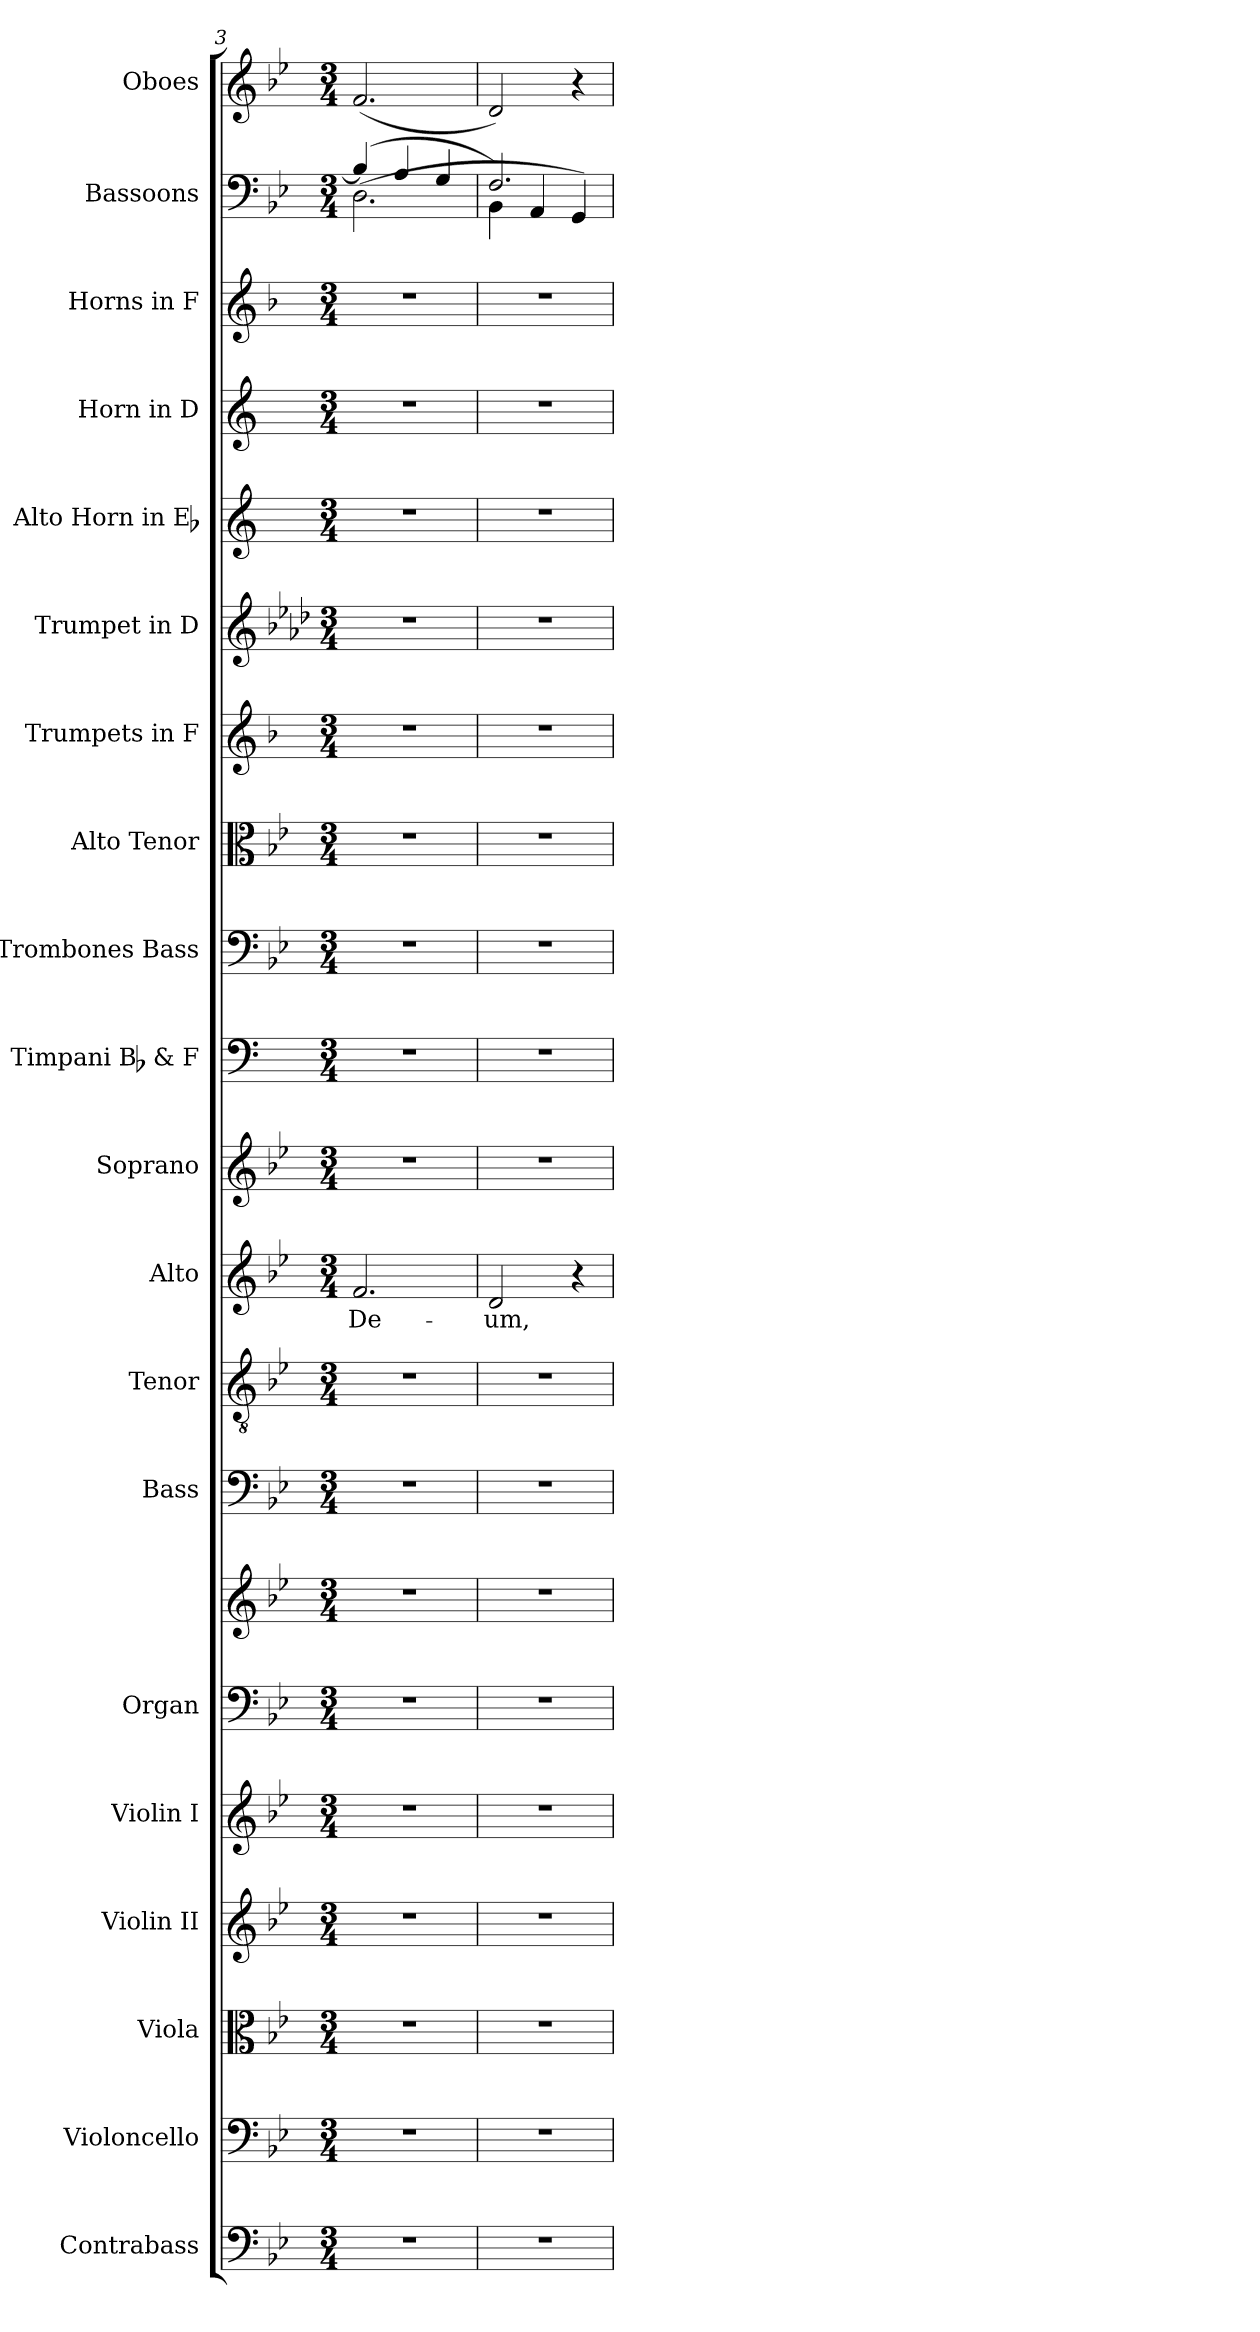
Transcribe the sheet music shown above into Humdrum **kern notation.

**kern	**kern	**kern	**kern	**kern	**kern	**kern	**kern	**kern	**kern	**text	**kern	**kern	**kern	**kern	**kern	**kern	**kern	**kern	**kern	**kern	**kern
*part20	*part19	*part18	*part17	*part16	*part15	*part15	*part14	*part13	*part12	*part12	*part11	*part10	*part9	*part8	*part7	*part6	*part5	*part4	*part3	*part2	*part1
*staff21	*staff20	*staff19	*staff18	*staff17	*staff16	*staff15	*staff14	*staff13	*staff12	*staff12	*staff11	*staff10	*staff9	*staff8	*staff7	*staff6	*staff5	*staff4	*staff3	*staff2	*staff1
*I"Contrabass	*I"Violoncello	*I"Viola	*I"Violin II	*I"Violin I	*I"Organ	*	*I"Bass	*I"Tenor	*I"Alto	*	*I"Soprano	*I"Timpani Bb & F	*I"Trombones  Bass	*I"Alto Tenor	*I"Trumpets in F	*I"Trumpet in D	*I"Alto Horn in Eb	*I"Horn in D	*I"Horns in F	*I"Bassoons	*I"Oboes
*I'Cb.	*I'Vc.	*I'Vla.	*I'Vln. II	*I'Vln. I	*I'Org.	*	*I'B.	*I'T.	*I'A.	*	*I'S.	*I'Timp.	*	*	*	*	*	*	*I'Hn.	*I'Bsn.	*I'Ob.
*clefF4	*clefF4	*clefC3	*clefG2	*clefG2	*clefF4	*clefG2	*clefF4	*clefGv2	*clefG2	*	*clefG2	*clefF4	*clefF4	*clefC3	*clefG2	*clefG2	*clefG2	*clefG2	*clefG2	*clefF4	*clefG2
*ITrd7c12	*	*	*	*	*	*	*	*ITrd7c12	*	*	*	*	*	*	*ITrd4c7	*ITrd-1c-2	*ITrd5c8	*ITrd6c10	*ITrd4c7	*	*
*k[b-e-]	*k[b-e-]	*k[b-e-]	*k[b-e-]	*k[b-e-]	*k[b-e-]	*k[b-e-]	*k[b-e-]	*k[b-e-]	*k[b-e-]	*	*k[b-e-]	*k[]	*k[b-e-]	*k[b-e-]	*k[b-e-]	*k[b-e-]	*k[f#c#g#d#]	*k[f#c#]	*k[b-e-]	*k[b-e-]	*k[b-e-]
*B-:	*B-:	*B-:	*B-:	*B-:	*B-:	*B-:	*B-:	*B-:	*B-:	*	*B-:	*C:	*B-:	*B-:	*B-:	*B-:	*E:	*D:	*B-:	*B-:	*B-:
*M3/4	*M3/4	*M3/4	*M3/4	*M3/4	*M3/4	*M3/4	*M3/4	*M3/4	*M3/4	*	*M3/4	*M3/4	*M3/4	*M3/4	*M3/4	*M3/4	*M3/4	*M3/4	*M3/4	*M3/4	*M3/4
=3	=3	=3	=3	=3	=3	=3	=3	=3	=3	=3	=3	=3	=3	=3	=3	=3	=3	=3	=3	=3	=3
!LO:N:vis=1	!LO:N:vis=1	!LO:N:vis=1	!LO:N:vis=1	!LO:N:vis=1	!LO:N:vis=1	!LO:N:vis=1	!LO:N:vis=1	!LO:N:vis=1	!	!	!	!	!	!	!	!	!	!	!	!	!
!	!	!	!	!	!	!	!	!	!	!LO:LY:b:color=#000000	!LO:N:vis=1	!LO:N:vis=1	!LO:N:vis=1	!LO:N:vis=1	!LO:N:vis=1	!LO:N:vis=1	!LO:N:vis=1	!LO:N:vis=1	!LO:N:vis=1	!	!
*	*	*	*	*	*	*	*	*	*	*	*	*	*	*	*	*	*	*	*	*^	*
2.r	2.r	2.r	2.r	2.r	2.r	2.r	2.r	2.r	2.fi/	De-	2.r	2.r	2.r	2.r	2.r	2.r	2.r	2.r	2.r	(4B-i/]	(2.Di\	(2.fi/
.	.	.	.	.	.	.	.	.	.	.	.	.	.	.	.	.	.	.	.	4Ai/	.	.
.	.	.	.	.	.	.	.	.	.	.	.	.	.	.	.	.	.	.	.	4Gi/	.	.
=4	=4	=4	=4	=4	=4	=4	=4	=4	=4	=4	=4	=4	=4	=4	=4	=4	=4	=4	=4	=4	=4	=4
!LO:N:vis=1	!LO:N:vis=1	!LO:N:vis=1	!LO:N:vis=1	!LO:N:vis=1	!LO:N:vis=1	!LO:N:vis=1	!LO:N:vis=1	!LO:N:vis=1	!	!	!	!	!	!	!	!	!	!	!	!	!	!
!	!	!	!	!	!	!	!	!	!	!LO:LY:b:color=#000000	!LO:N:vis=1	!LO:N:vis=1	!LO:N:vis=1	!LO:N:vis=1	!LO:N:vis=1	!LO:N:vis=1	!LO:N:vis=1	!LO:N:vis=1	!LO:N:vis=1	!	!	!
2.r	2.r	2.r	2.r	2.r	2.r	2.r	2.r	2.r	2di/	-um,	2.r	2.r	2.r	2.r	2.r	2.r	2.r	2.r	2.r	2.Fi/)	4BB-i\	2di/)
.	.	.	.	.	.	.	.	.	.	.	.	.	.	.	.	.	.	.	.	.	4AAi/	.
.	.	.	.	.	.	.	.	.	4r	.	.	.	.	.	.	.	.	.	.	.	4GGi/)	4r
*	*	*	*	*	*	*	*	*	*	*	*	*	*	*	*	*	*	*	*	*v	*v	*
=	=	=	=	=	=	=	=	=	=	=	=	=	=	=	=	=	=	=	=	=	=
*-	*-	*-	*-	*-	*-	*-	*-	*-	*-	*-	*-	*-	*-	*-	*-	*-	*-	*-	*-	*-	*-
